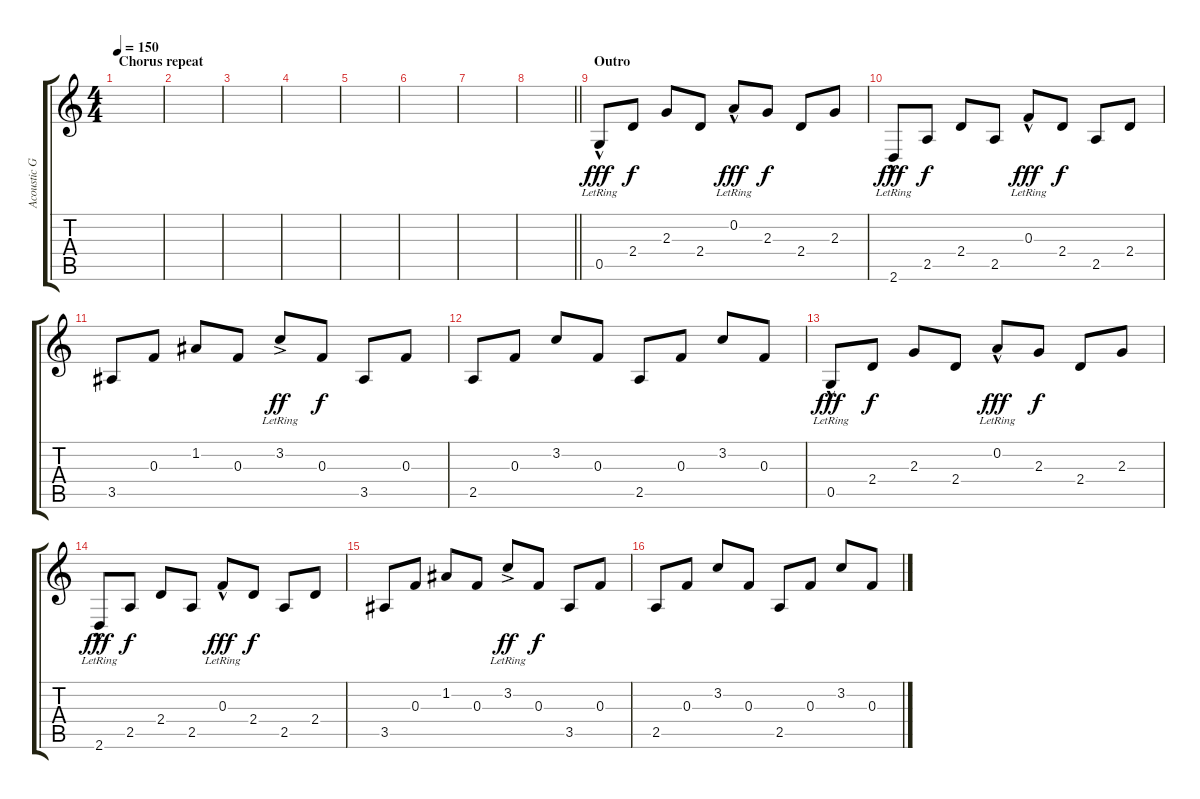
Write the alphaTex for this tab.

\track ("Acoustic Guitar" "Acoustic G") {instrument acousticguitarsteel}
\staff {score tabs}
\tuning (D4 A3 F3 C3 G2 C2) {hide}
\ts (4 4)
\section ("" "Chorus repeat")
\tempo 150
\clef g2
\ks c
|
|
|
|
|
|
|
\barLineRight lightlight
|
\section ("" "Outro")
0.5{hac lr}.8{dy fff} 2.4.8{dy f} 2.3.8 2.4.8 0.2{hac lr}.8{dy fff} 2.3.8{dy f} 2.4.8 2.3.8 |
2.6{hac lr}.8{dy fff} 2.5.8{dy f} 2.4.8 2.5.8 0.3{hac lr}.8{dy fff} 2.4.8{dy f} 2.5.8 2.4.8 |
3.5.8 0.3.8 1.2.8 0.3.8 3.2{ac lr}.8{dy ff} 0.3.8{dy f} 3.5.8 0.3.8 |
2.5.8 0.3.8 3.2.8 0.3.8 2.5.8 0.3.8 3.2.8 0.3.8 |
0.5{hac lr}.8{dy fff} 2.4.8{dy f} 2.3.8 2.4.8 0.2{hac lr}.8{dy fff} 2.3.8{dy f} 2.4.8 2.3.8 |
2.6{hac lr}.8{dy fff} 2.5.8{dy f} 2.4.8 2.5.8 0.3{hac lr}.8{dy fff} 2.4.8{dy f} 2.5.8 2.4.8 |
3.5.8 0.3.8 1.2.8 0.3.8 3.2{ac lr}.8{dy ff} 0.3.8{dy f} 3.5.8 0.3.8 |
2.5.8 0.3.8 3.2.8 0.3.8 2.5.8 0.3.8 3.2.8 0.3.8
